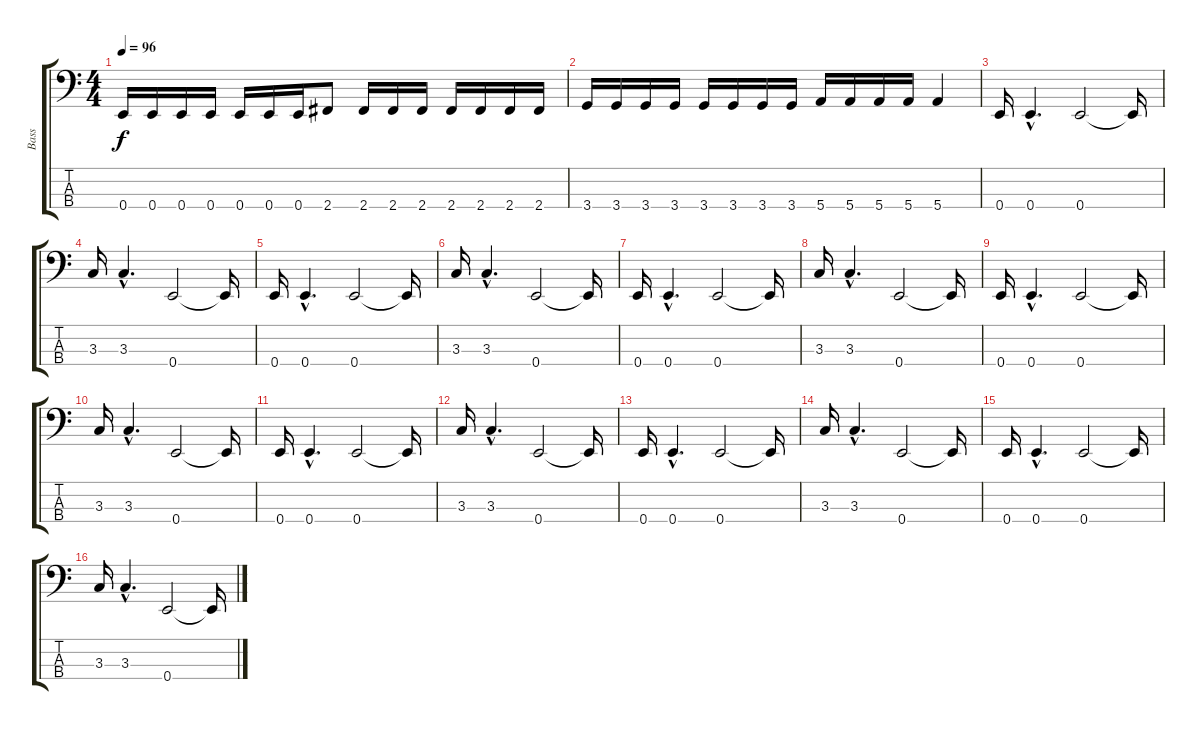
\track ("Bass" "Bass") {instrument electricbasspick}
\staff {score tabs}
\tuning (G2 D2 A1 E1) {hide}
\ts (4 4)
\tempo 96
\clef f4
\ks c
0.4.16{dy f} 0.4.16 0.4.16 0.4.16 0.4.16 0.4.16 0.4.16 2.4.8 2.4.16 2.4.16 2.4.16 2.4.16 2.4.16 2.4.16 2.4.16 |
3.4.16 3.4.16 3.4.16 3.4.16 3.4.16 3.4.16 3.4.16 3.4.16 5.4.16 5.4.16 5.4.16 5.4.16 5.4.4 |
0.4.16 0.4{hac}.4{d} 0.4.2 0.4{t}.16 |
3.3.16 3.3{hac}.4{d} 0.4.2 0.4{t}.16 |
0.4.16 0.4{hac}.4{d} 0.4.2 0.4{t}.16 |
3.3.16 3.3{hac}.4{d} 0.4.2 0.4{t}.16 |
0.4.16 0.4{hac}.4{d} 0.4.2 0.4{t}.16 |
3.3.16 3.3{hac}.4{d} 0.4.2 0.4{t}.16 |
0.4.16 0.4{hac}.4{d} 0.4.2 0.4{t}.16 |
3.3.16 3.3{hac}.4{d} 0.4.2 0.4{t}.16 |
0.4.16 0.4{hac}.4{d} 0.4.2 0.4{t}.16 |
3.3.16 3.3{hac}.4{d} 0.4.2 0.4{t}.16 |
0.4.16 0.4{hac}.4{d} 0.4.2 0.4{t}.16 |
3.3.16 3.3{hac}.4{d} 0.4.2 0.4{t}.16 |
0.4.16 0.4{hac}.4{d} 0.4.2 0.4{t}.16 |
3.3.16 3.3{hac}.4{d} 0.4.2 0.4{t}.16
